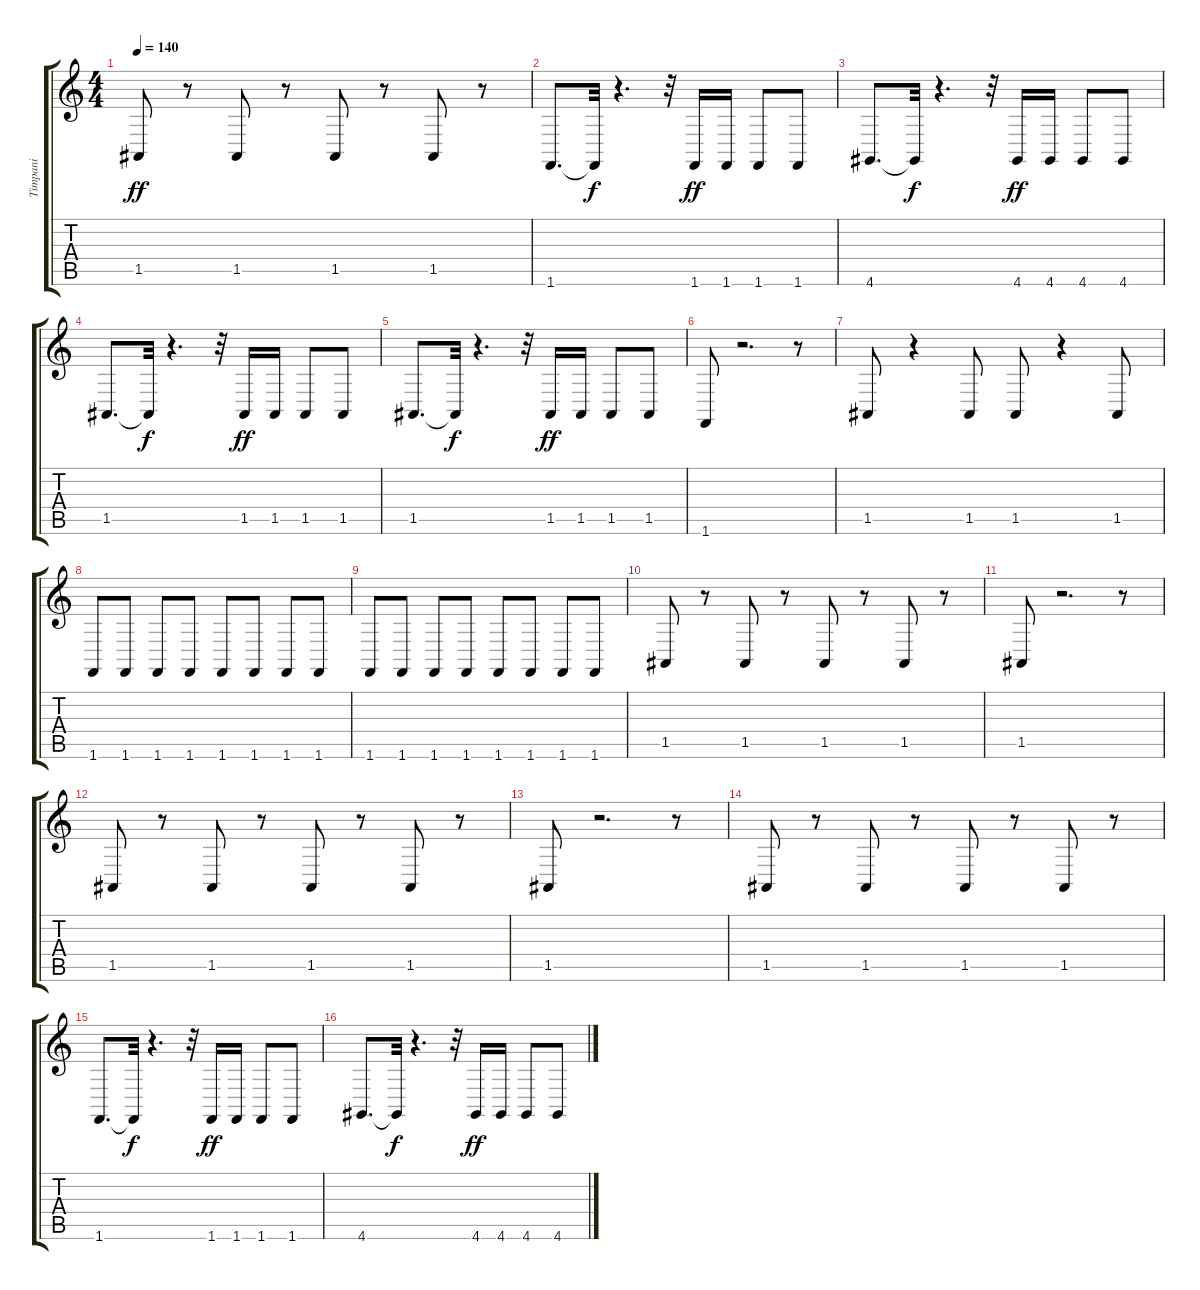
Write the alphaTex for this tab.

\track ("Timpani" "Timpani") {instrument timpani}
\staff {score tabs}
\tuning (E4 B3 G3 D3 A2 E2) {hide}
\ts (4 4)
\tempo 140
\clef g2
\ks c
1.5.8{dy ff} r.8 1.5.8 r.8 1.5.8 r.8 1.5.8 r.8 |
1.6.8{d} 1.6{t}.32{dy f} r.4{d} r.32 1.6.16{dy ff} 1.6.16 1.6.8 1.6.8 |
4.6.8{d} 4.6{t}.32{dy f} r.4{d} r.32 4.6.16{dy ff} 4.6.16 4.6.8 4.6.8 |
1.5.8{d} 1.5{t}.32{dy f} r.4{d} r.32 1.5.16{dy ff} 1.5.16 1.5.8 1.5.8 |
1.5.8{d} 1.5{t}.32{dy f} r.4{d} r.32 1.5.16{dy ff} 1.5.16 1.5.8 1.5.8 |
1.6.8 r.2{d} r.8 |
1.5.8 r.4 1.5.8 1.5.8 r.4 1.5.8 |
1.6.8 1.6.8 1.6.8 1.6.8 1.6.8 1.6.8 1.6.8 1.6.8 |
1.6.8 1.6.8 1.6.8 1.6.8 1.6.8 1.6.8 1.6.8 1.6.8 |
1.5.8 r.8 1.5.8 r.8 1.5.8 r.8 1.5.8 r.8 |
1.5.8 r.2{d} r.8 |
1.5.8 r.8 1.5.8 r.8 1.5.8 r.8 1.5.8 r.8 |
1.5.8 r.2{d} r.8 |
1.5.8 r.8 1.5.8 r.8 1.5.8 r.8 1.5.8 r.8 |
1.6.8{d} 1.6{t}.32{dy f} r.4{d} r.32 1.6.16{dy ff} 1.6.16 1.6.8 1.6.8 |
4.6.8{d} 4.6{t}.32{dy f} r.4{d} r.32 4.6.16{dy ff} 4.6.16 4.6.8 4.6.8
